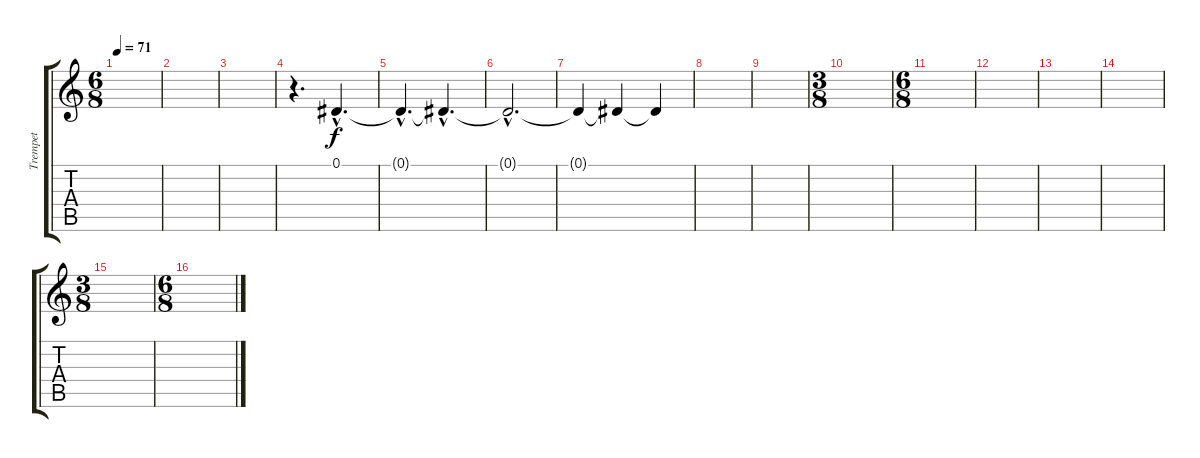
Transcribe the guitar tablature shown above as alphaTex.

\track ("Trempet" "Trempet") {instrument trumpet}
\staff {score tabs}
\tuning (Eb4 Bb3 Gb3 Db3 Ab2 Eb2) {hide}
\ts (6 8)
\tempo 71
\clef g2
\ks c
|
|
|
r.4{d} 0.1{hac}.4{d} |
0.1{hac t}.4{d} 0.1{hac t}.4{d} |
0.1{hac t}.2{d} |
0.1{t}.4 0.1{t}.4 0.1{t}.4 |
|
|
\ts (3 8)
|
\ts (6 8)
|
|
|
|
\ts (3 8)
|
\ts (6 8)
